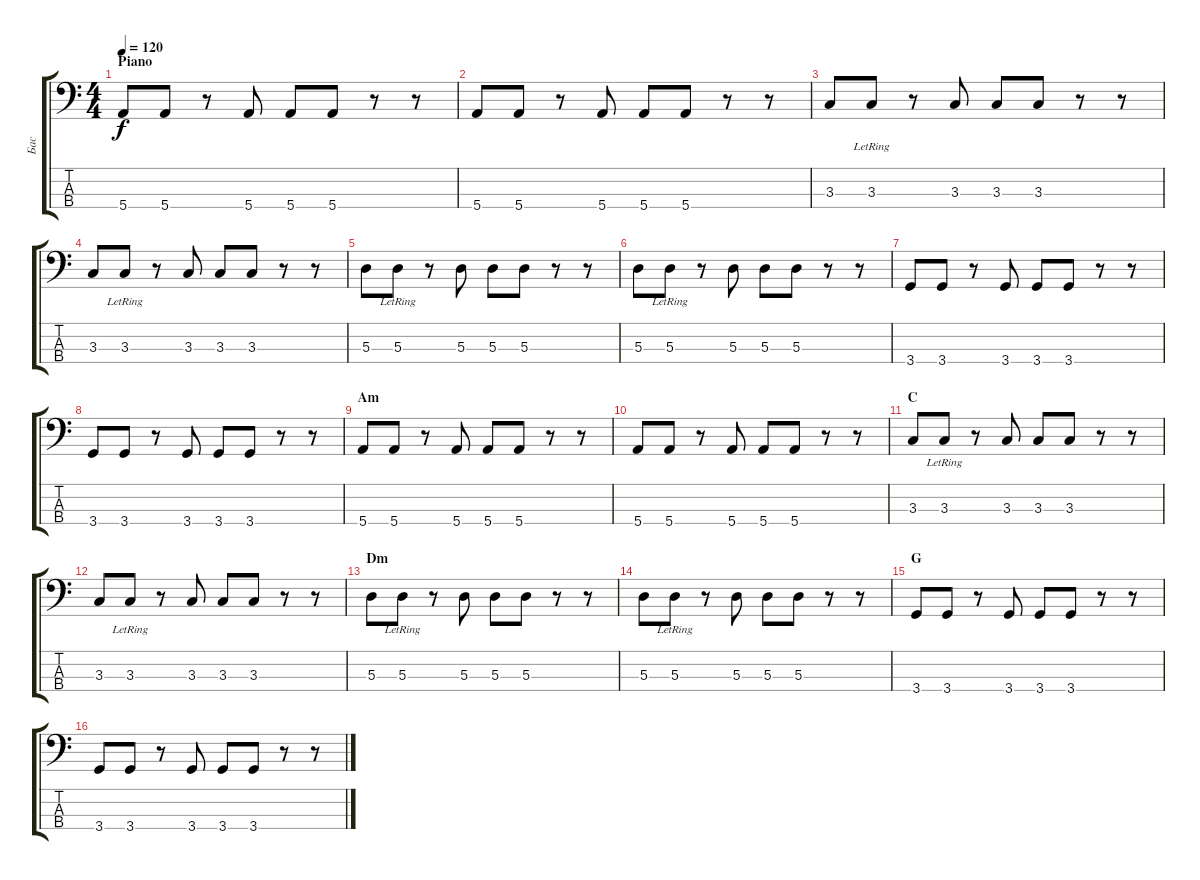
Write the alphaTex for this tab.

\track ("Бас" "Бас") {instrument electricbassfinger}
\staff {score tabs}
\tuning (G2 D2 A1 E1) {hide}
\ts (4 4)
\section ("" "Piano")
\tempo 120
\clef f4
\ks c
5.4.8{dy f} 5.4.8 r.8 5.4.8 5.4.8 5.4.8 r.8 r.8 |
5.4.8 5.4.8 r.8 5.4.8 5.4.8 5.4.8 r.8 r.8 |
3.3.8 3.3{lr}.8 r.8 3.3.8 3.3.8 3.3.8 r.8 r.8 |
3.3.8 3.3{lr}.8 r.8 3.3.8 3.3.8 3.3.8 r.8 r.8 |
5.3.8 5.3{lr}.8 r.8 5.3.8 5.3.8 5.3.8 r.8 r.8 |
5.3.8 5.3{lr}.8 r.8 5.3.8 5.3.8 5.3.8 r.8 r.8 |
3.4.8 3.4.8 r.8 3.4.8 3.4.8 3.4.8 r.8 r.8 |
3.4.8 3.4.8 r.8 3.4.8 3.4.8 3.4.8 r.8 r.8 |
\section ("" "Am")
5.4.8 5.4.8 r.8 5.4.8 5.4.8 5.4.8 r.8 r.8 |
5.4.8 5.4.8 r.8 5.4.8 5.4.8 5.4.8 r.8 r.8 |
\section ("" "C")
3.3.8 3.3{lr}.8 r.8 3.3.8 3.3.8 3.3.8 r.8 r.8 |
3.3.8 3.3{lr}.8 r.8 3.3.8 3.3.8 3.3.8 r.8 r.8 |
\section ("" "Dm")
5.3.8 5.3{lr}.8 r.8 5.3.8 5.3.8 5.3.8 r.8 r.8 |
5.3.8 5.3{lr}.8 r.8 5.3.8 5.3.8 5.3.8 r.8 r.8 |
\section ("" "G")
3.4.8 3.4.8 r.8 3.4.8 3.4.8 3.4.8 r.8 r.8 |
3.4.8 3.4.8 r.8 3.4.8 3.4.8 3.4.8 r.8 r.8
